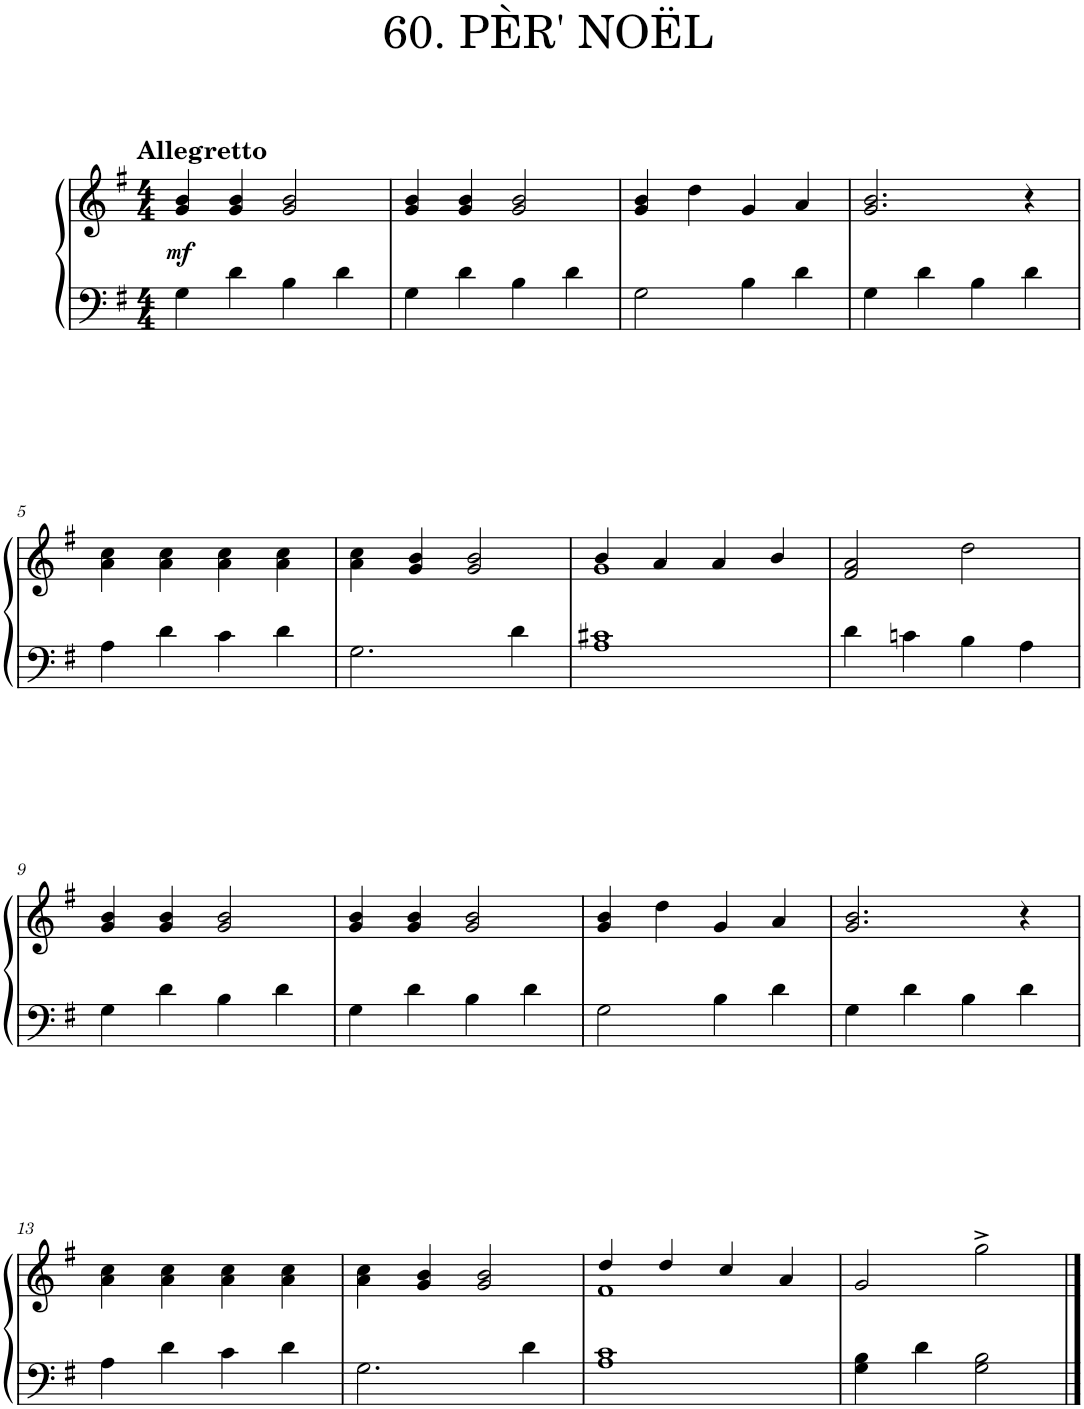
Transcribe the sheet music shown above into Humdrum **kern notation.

**kern	**kern	**dynam
*part1	*part1	*part1
*staff2	*staff1	*staff1/2
*I"Piano	*	*
*I'Pno.	*	*
*clefF4	*clefG2	*
*k[f#]	*k[f#]	*
*M4/4	*M4/4	*
=1	=1	=1
!	!LO:TX:a:B:t=Allegretto	!
!	!	!LO:DY:b
4G\	4g/ 4b/	mf
4d\	4g/ 4b/	.
4B\	2g/ 2b/	.
4d\	.	.
=2	=2	=2
4G\	4g/ 4b/	.
4d\	4g/ 4b/	.
4B\	2g/ 2b/	.
4d\	.	.
=3	=3	=3
2G\	4g/ 4b/	.
.	4dd\	.
4B\	4g/	.
4d\	4a/	.
=4	=4	=4
4G\	2.g/ 2.b/	.
4d\	.	.
4B\	.	.
4d\	4r	.
!!LO:LB:g=z
=5	=5	=5
4A\	4a\ 4cc\	.
4d\	4a\ 4cc\	.
4c\	4a\ 4cc\	.
4d\	4a\ 4cc\	.
=6	=6	=6
2.G\	4a\ 4cc\	.
.	4g/ 4b/	.
.	2g/ 2b/	.
4d\	.	.
=7	=7	=7
*	*^	*
1A 1c#X	4b/	1g	.
.	4a/	.	.
.	4a/	.	.
.	4b/	.	.
*	*v	*v	*
=8	=8	=8
4d\	2f#/ 2a/	.
4cn\	.	.
4B\	2dd\	.
4A\	.	.
!!LO:LB:g=z
=9	=9	=9
4G\	4g/ 4b/	.
4d\	4g/ 4b/	.
4B\	2g/ 2b/	.
4d\	.	.
=10	=10	=10
4G\	4g/ 4b/	.
4d\	4g/ 4b/	.
4B\	2g/ 2b/	.
4d\	.	.
=11	=11	=11
2G\	4g/ 4b/	.
.	4dd\	.
4B\	4g/	.
4d\	4a/	.
=12	=12	=12
4G\	2.g/ 2.b/	.
4d\	.	.
4B\	.	.
4d\	4r	.
!!LO:LB:g=z
=13	=13	=13
4A\	4a\ 4cc\	.
4d\	4a\ 4cc\	.
4c\	4a\ 4cc\	.
4d\	4a\ 4cc\	.
=14	=14	=14
2.G\	4a\ 4cc\	.
.	4g/ 4b/	.
.	2g/ 2b/	.
4d\	.	.
=15	=15	=15
*	*^	*
1A 1c	4dd/	1f#	.
.	4dd/	.	.
.	4cc/	.	.
.	4a/	.	.
*	*v	*v	*
=16	=16	=16
4G\ 4B\	2g/	.
4d\	.	.
2G\ 2B\	2gg^\	.
==	==	==
*-	*-	*-
